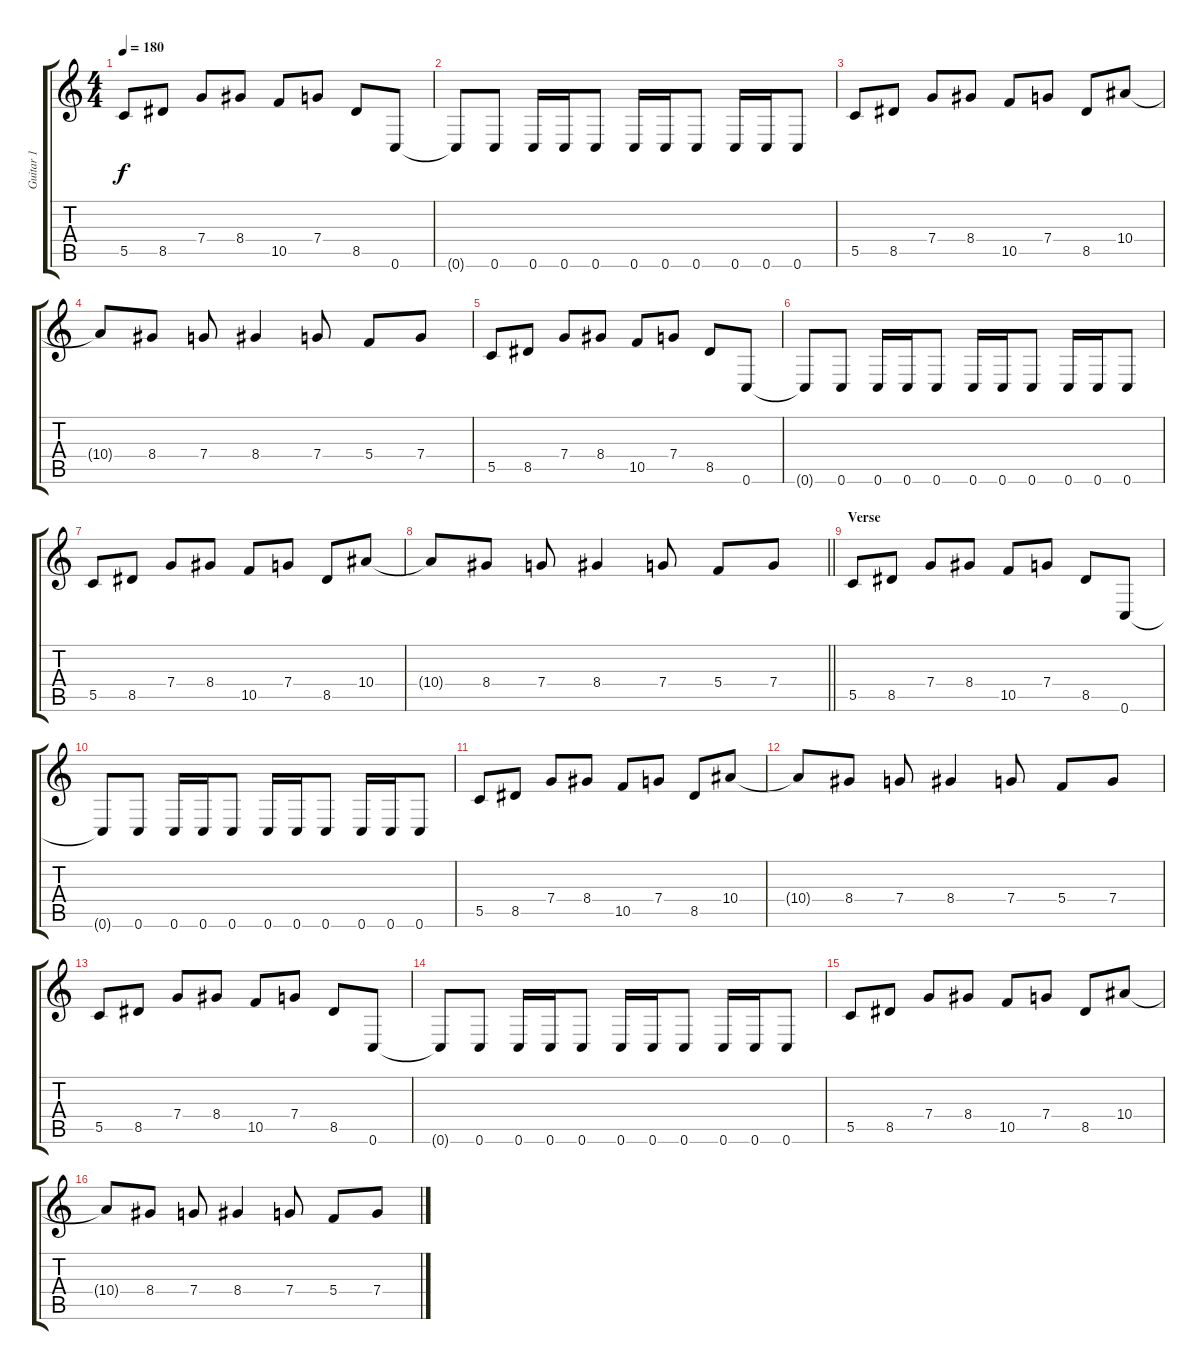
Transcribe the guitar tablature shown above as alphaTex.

\track ("Guitar 1" "Guitar 1") {instrument distortionguitar}
\staff {score tabs}
\tuning (D4 A3 F3 C3 G2 C2) {hide}
\ts (4 4)
\tempo 180
\clef g2
\ks c
5.5.8{dy f} 8.5.8 7.4.8 8.4.8 10.5.8 7.4.8 8.5.8 0.6.8 |
0.6{t}.8 0.6.8 0.6.16 0.6.16 0.6.8 0.6.16 0.6.16 0.6.8 0.6.16 0.6.16 0.6.8 |
5.5.8 8.5.8 7.4.8 8.4.8 10.5.8 7.4.8 8.5.8 10.4.8 |
10.4{t}.8 8.4.8 7.4.8 8.4.4 7.4.8 5.4.8 7.4.8 |
5.5.8 8.5.8 7.4.8 8.4.8 10.5.8 7.4.8 8.5.8 0.6.8 |
0.6{t}.8 0.6.8 0.6.16 0.6.16 0.6.8 0.6.16 0.6.16 0.6.8 0.6.16 0.6.16 0.6.8 |
5.5.8 8.5.8 7.4.8 8.4.8 10.5.8 7.4.8 8.5.8 10.4.8 |
\barLineRight lightlight
10.4{t}.8 8.4.8 7.4.8 8.4.4 7.4.8 5.4.8 7.4.8 |
\section ("" "Verse")
5.5.8 8.5.8 7.4.8 8.4.8 10.5.8 7.4.8 8.5.8 0.6.8 |
0.6{t}.8 0.6.8 0.6.16 0.6.16 0.6.8 0.6.16 0.6.16 0.6.8 0.6.16 0.6.16 0.6.8 |
5.5.8 8.5.8 7.4.8 8.4.8 10.5.8 7.4.8 8.5.8 10.4.8 |
10.4{t}.8 8.4.8 7.4.8 8.4.4 7.4.8 5.4.8 7.4.8 |
5.5.8 8.5.8 7.4.8 8.4.8 10.5.8 7.4.8 8.5.8 0.6.8 |
0.6{t}.8 0.6.8 0.6.16 0.6.16 0.6.8 0.6.16 0.6.16 0.6.8 0.6.16 0.6.16 0.6.8 |
5.5.8 8.5.8 7.4.8 8.4.8 10.5.8 7.4.8 8.5.8 10.4.8 |
10.4{t}.8 8.4.8 7.4.8 8.4.4 7.4.8 5.4.8 7.4.8
